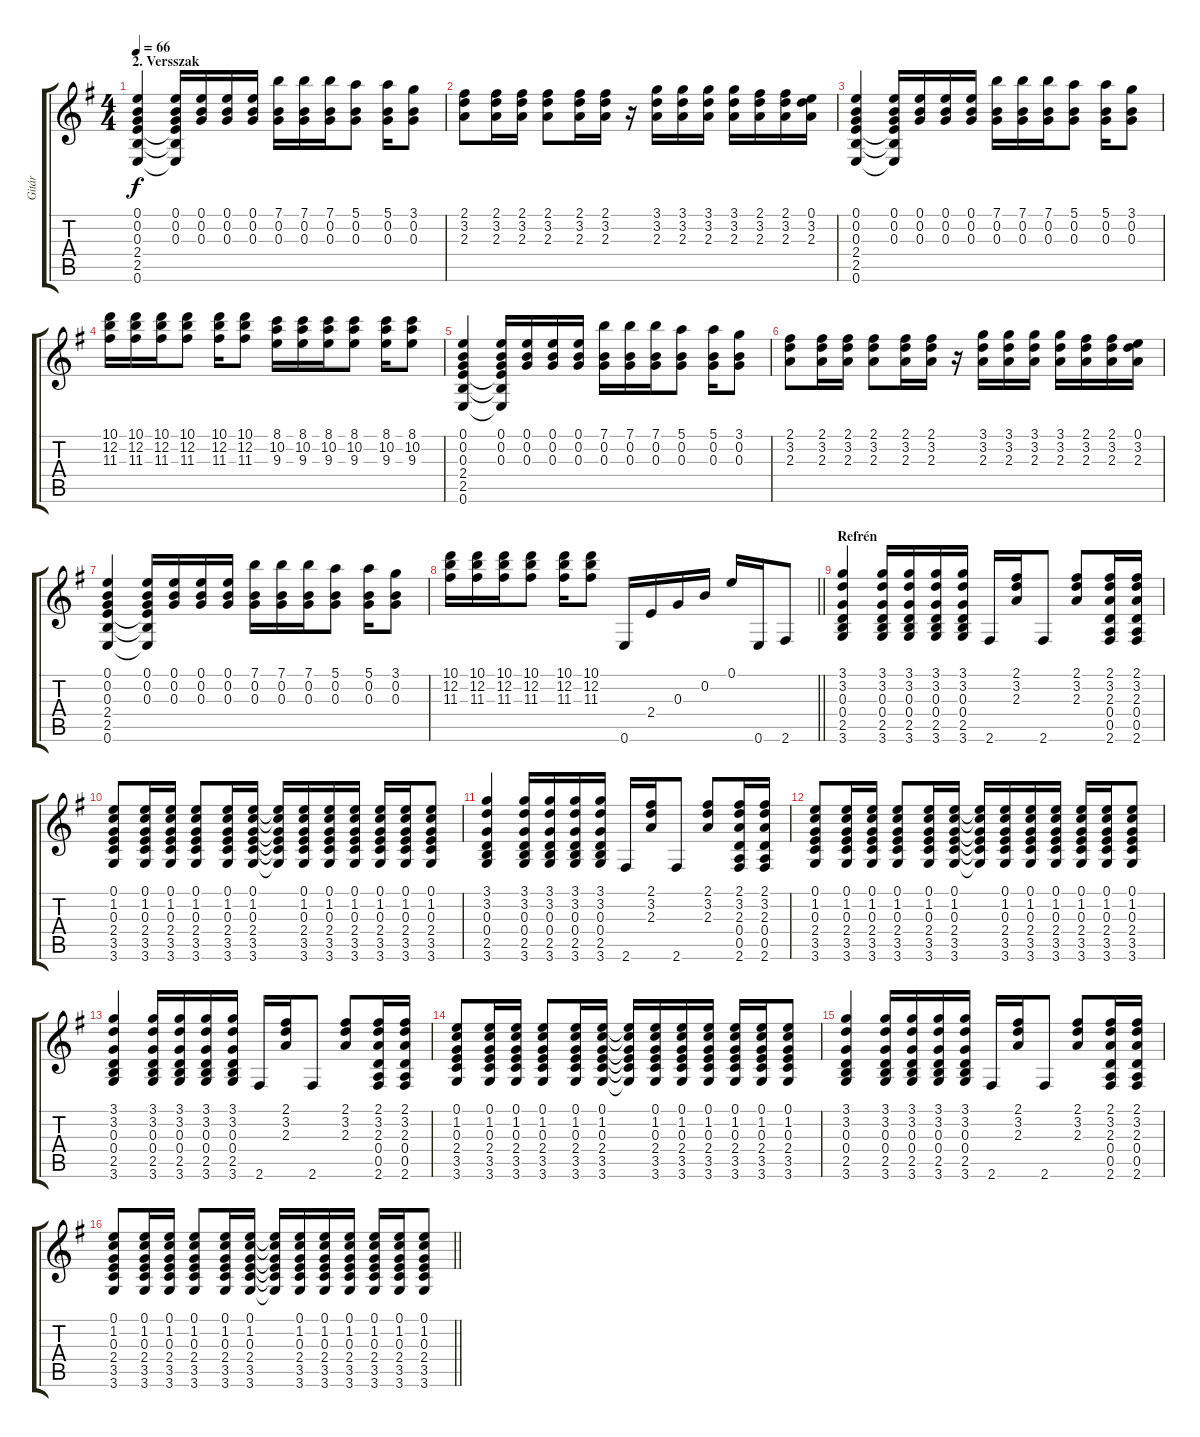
\track ("Gitár" "Gitár") {instrument acousticguitarsteel}
\staff {score tabs}
\tuning (E4 B3 G3 D3 A2 E2) {hide}
\ts (4 4)
\section ("" "2. Versszak")
\tempo 66
\clef g2
\ks eminor
(0.1 0.2 0.3 2.4 2.5 0.6).4{dy f} (0.1 0.2 0.3 2.4{t} 2.5{t} 0.6{t}).16 (0.1 0.2 0.3).16 (0.1 0.2 0.3).16 (0.1 0.2 0.3).16 (7.1 0.2 0.3).16 (7.1 0.2 0.3).16 (7.1 0.2 0.3).16 (5.1 0.2 0.3).8 (5.1 0.2 0.3).16 (3.1 0.2 0.3).8 |
(2.1 3.2 2.3).8 (2.1 3.2 2.3).16 (2.1 3.2 2.3).16 (2.1 3.2 2.3).8 (2.1 3.2 2.3).16 (2.1 3.2 2.3).16 r.16 (3.1 3.2 2.3).16 (3.1 3.2 2.3).16 (3.1 3.2 2.3).16 (3.1 3.2 2.3).16 (2.1 3.2 2.3).16 (2.1 3.2 2.3).16 (0.1 3.2 2.3).16 |
(0.1 0.2 0.3 2.4 2.5 0.6).4 (0.1 0.2 0.3 2.4{t} 2.5{t} 0.6{t}).16 (0.1 0.2 0.3).16 (0.1 0.2 0.3).16 (0.1 0.2 0.3).16 (7.1 0.2 0.3).16 (7.1 0.2 0.3).16 (7.1 0.2 0.3).16 (5.1 0.2 0.3).8 (5.1 0.2 0.3).16 (3.1 0.2 0.3).8 |
(10.1 12.2 11.3).16 (10.1 12.2 11.3).16 (10.1 12.2 11.3).16 (10.1 12.2 11.3).8 (10.1 12.2 11.3).16 (10.1 12.2 11.3).8 (8.1 10.2 9.3).16 (8.1 10.2 9.3).16 (8.1 10.2 9.3).16 (8.1 10.2 9.3).8 (8.1 10.2 9.3).16 (8.1 10.2 9.3).8 |
(0.1 0.2 0.3 2.4 2.5 0.6).4 (0.1 0.2 0.3 2.4{t} 2.5{t} 0.6{t}).16 (0.1 0.2 0.3).16 (0.1 0.2 0.3).16 (0.1 0.2 0.3).16 (7.1 0.2 0.3).16 (7.1 0.2 0.3).16 (7.1 0.2 0.3).16 (5.1 0.2 0.3).8 (5.1 0.2 0.3).16 (3.1 0.2 0.3).8 |
(2.1 3.2 2.3).8 (2.1 3.2 2.3).16 (2.1 3.2 2.3).16 (2.1 3.2 2.3).8 (2.1 3.2 2.3).16 (2.1 3.2 2.3).16 r.16 (3.1 3.2 2.3).16 (3.1 3.2 2.3).16 (3.1 3.2 2.3).16 (3.1 3.2 2.3).16 (2.1 3.2 2.3).16 (2.1 3.2 2.3).16 (0.1 3.2 2.3).16 |
(0.1 0.2 0.3 2.4 2.5 0.6).4 (0.1 0.2 0.3 2.4{t} 2.5{t} 0.6{t}).16 (0.1 0.2 0.3).16 (0.1 0.2 0.3).16 (0.1 0.2 0.3).16 (7.1 0.2 0.3).16 (7.1 0.2 0.3).16 (7.1 0.2 0.3).16 (5.1 0.2 0.3).8 (5.1 0.2 0.3).16 (3.1 0.2 0.3).8 |
\barLineRight lightlight
(10.1 12.2 11.3).16 (10.1 12.2 11.3).16 (10.1 12.2 11.3).16 (10.1 12.2 11.3).8 (10.1 12.2 11.3).16 (10.1 12.2 11.3).8 0.6.16 2.4.16 0.3.16 0.2.16 0.1.16 0.6.16 2.6.8 |
\section ("" "Refrén")
(3.1 3.2 0.3 0.4 2.5 3.6).4 (3.1 3.2 0.3 0.4 2.5 3.6).16 (3.1 3.2 0.3 0.4 2.5 3.6).16 (3.1 3.2 0.3 0.4 2.5 3.6).16 (3.1 3.2 0.3 0.4 2.5 3.6).16 2.6.16 (2.1 3.2 2.3).16 2.6.8 (2.1 3.2 2.3).8 (2.1 3.2 2.3 0.4 0.5 2.6).16 (2.1 3.2 2.3 0.4 0.5 2.6).16 |
(0.1 1.2 0.3 2.4 3.5 3.6).8 (0.1 1.2 0.3 2.4 3.5 3.6).16 (0.1 1.2 0.3 2.4 3.5 3.6).16 (0.1 1.2 0.3 2.4 3.5 3.6).8 (0.1 1.2 0.3 2.4 3.5 3.6).16 (0.1 1.2 0.3 2.4 3.5 3.6).16 (0.1{t} 1.2{t} 0.3{t} 2.4{t} 3.5{t} 3.6{t}).16 (0.1 1.2 0.3 2.4 3.5 3.6).16 (0.1 1.2 0.3 2.4 3.5 3.6).16 (0.1 1.2 0.3 2.4 3.5 3.6).16 (0.1 1.2 0.3 2.4 3.5 3.6).16 (0.1 1.2 0.3 2.4 3.5 3.6).16 (0.1 1.2 0.3 2.4 3.5 3.6).8 |
(3.1 3.2 0.3 0.4 2.5 3.6).4 (3.1 3.2 0.3 0.4 2.5 3.6).16 (3.1 3.2 0.3 0.4 2.5 3.6).16 (3.1 3.2 0.3 0.4 2.5 3.6).16 (3.1 3.2 0.3 0.4 2.5 3.6).16 2.6.16 (2.1 3.2 2.3).16 2.6.8 (2.1 3.2 2.3).8 (2.1 3.2 2.3 0.4 0.5 2.6).16 (2.1 3.2 2.3 0.4 0.5 2.6).16 |
(0.1 1.2 0.3 2.4 3.5 3.6).8 (0.1 1.2 0.3 2.4 3.5 3.6).16 (0.1 1.2 0.3 2.4 3.5 3.6).16 (0.1 1.2 0.3 2.4 3.5 3.6).8 (0.1 1.2 0.3 2.4 3.5 3.6).16 (0.1 1.2 0.3 2.4 3.5 3.6).16 (0.1{t} 1.2{t} 0.3{t} 2.4{t} 3.5{t} 3.6{t}).16 (0.1 1.2 0.3 2.4 3.5 3.6).16 (0.1 1.2 0.3 2.4 3.5 3.6).16 (0.1 1.2 0.3 2.4 3.5 3.6).16 (0.1 1.2 0.3 2.4 3.5 3.6).16 (0.1 1.2 0.3 2.4 3.5 3.6).16 (0.1 1.2 0.3 2.4 3.5 3.6).8 |
(3.1 3.2 0.3 0.4 2.5 3.6).4 (3.1 3.2 0.3 0.4 2.5 3.6).16 (3.1 3.2 0.3 0.4 2.5 3.6).16 (3.1 3.2 0.3 0.4 2.5 3.6).16 (3.1 3.2 0.3 0.4 2.5 3.6).16 2.6.16 (2.1 3.2 2.3).16 2.6.8 (2.1 3.2 2.3).8 (2.1 3.2 2.3 0.4 0.5 2.6).16 (2.1 3.2 2.3 0.4 0.5 2.6).16 |
(0.1 1.2 0.3 2.4 3.5 3.6).8 (0.1 1.2 0.3 2.4 3.5 3.6).16 (0.1 1.2 0.3 2.4 3.5 3.6).16 (0.1 1.2 0.3 2.4 3.5 3.6).8 (0.1 1.2 0.3 2.4 3.5 3.6).16 (0.1 1.2 0.3 2.4 3.5 3.6).16 (0.1{t} 1.2{t} 0.3{t} 2.4{t} 3.5{t} 3.6{t}).16 (0.1 1.2 0.3 2.4 3.5 3.6).16 (0.1 1.2 0.3 2.4 3.5 3.6).16 (0.1 1.2 0.3 2.4 3.5 3.6).16 (0.1 1.2 0.3 2.4 3.5 3.6).16 (0.1 1.2 0.3 2.4 3.5 3.6).16 (0.1 1.2 0.3 2.4 3.5 3.6).8 |
(3.1 3.2 0.3 0.4 2.5 3.6).4 (3.1 3.2 0.3 0.4 2.5 3.6).16 (3.1 3.2 0.3 0.4 2.5 3.6).16 (3.1 3.2 0.3 0.4 2.5 3.6).16 (3.1 3.2 0.3 0.4 2.5 3.6).16 2.6.16 (2.1 3.2 2.3).16 2.6.8 (2.1 3.2 2.3).8 (2.1 3.2 2.3 0.4 0.5 2.6).16 (2.1 3.2 2.3 0.4 0.5 2.6).16 |
\barLineRight lightlight
(0.1 1.2 0.3 2.4 3.5 3.6).8 (0.1 1.2 0.3 2.4 3.5 3.6).16 (0.1 1.2 0.3 2.4 3.5 3.6).16 (0.1 1.2 0.3 2.4 3.5 3.6).8 (0.1 1.2 0.3 2.4 3.5 3.6).16 (0.1 1.2 0.3 2.4 3.5 3.6).16 (0.1{t} 1.2{t} 0.3{t} 2.4{t} 3.5{t} 3.6{t}).16 (0.1 1.2 0.3 2.4 3.5 3.6).16 (0.1 1.2 0.3 2.4 3.5 3.6).16 (0.1 1.2 0.3 2.4 3.5 3.6).16 (0.1 1.2 0.3 2.4 3.5 3.6).16 (0.1 1.2 0.3 2.4 3.5 3.6).16 (0.1 1.2 0.3 2.4 3.5 3.6).8
